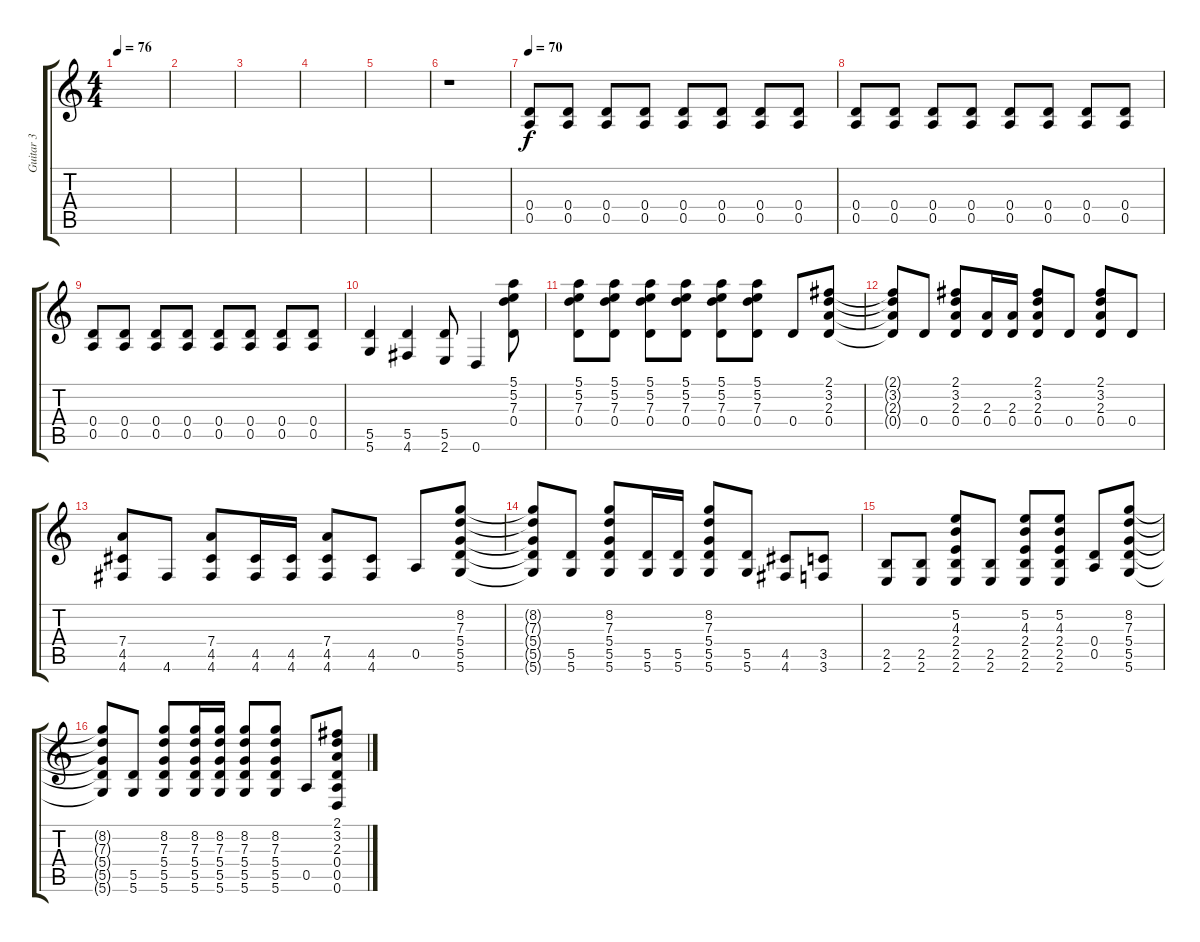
\track ("Guitar 3" "Guitar 3") {instrument distortionguitar}
\staff {score tabs}
\tuning (E4 B3 G3 D3 A2 D2) {hide}
\ts (4 4)
\tempo 76
\clef g2
\ks c
|
|
|
|
|
r.1 |
\tempo 70
(0.4 0.5).8 (0.4 0.5).8 (0.4 0.5).8 (0.4 0.5).8 (0.4 0.5).8 (0.4 0.5).8 (0.4 0.5).8 (0.4 0.5).8 |
(0.4 0.5).8 (0.4 0.5).8 (0.4 0.5).8 (0.4 0.5).8 (0.4 0.5).8 (0.4 0.5).8 (0.4 0.5).8 (0.4 0.5).8 |
(0.4 0.5).8 (0.4 0.5).8 (0.4 0.5).8 (0.4 0.5).8 (0.4 0.5).8 (0.4 0.5).8 (0.4 0.5).8 (0.4 0.5).8 |
(5.5 5.6).4 (5.5 4.6).4 (5.5 2.6).8 0.6.4 (5.1 5.2 7.3 0.4).8 |
(5.1 5.2 7.3 0.4).8 (5.1 5.2 7.3 0.4).8 (5.1 5.2 7.3 0.4).8 (5.1 5.2 7.3 0.4).8 (5.1 5.2 7.3 0.4).8 (5.1 5.2 7.3 0.4).8 0.4.8 (2.1 3.2 2.3 0.4).8 |
(2.1{t} 3.2{t} 2.3{t} 0.4{t}).8 0.4.8 (2.1 3.2 2.3 0.4).8 (2.3 0.4).16 (2.3 0.4).16 (2.1 3.2 2.3 0.4).8 0.4.8 (2.1 3.2 2.3 0.4).8 0.4.8 |
(7.4 4.5 4.6).8 4.6.8 (7.4 4.5 4.6).8 (4.5 4.6).16 (4.5 4.6).16 (7.4 4.5 4.6).8 (4.5 4.6).8 0.5.8 (8.2 7.3 5.4 5.5 5.6).8 |
(8.2{t} 7.3{t} 5.4{t} 5.5{t} 5.6{t}).8 (5.5 5.6).8 (8.2 7.3 5.4 5.5 5.6).8 (5.5 5.6).16 (5.5 5.6).16 (8.2 7.3 5.4 5.5 5.6).8 (5.5 5.6).8 (4.5 4.6).8 (3.5 3.6).8 |
(2.5 2.6).8 (2.5 2.6).8 (5.2 4.3 2.4 2.5 2.6).8 (2.5 2.6).8 (5.2 4.3 2.4 2.5 2.6).8 (5.2 4.3 2.4 2.5 2.6).8 (0.4 0.5).8 (8.2 7.3 5.4 5.5 5.6).8 |
(8.2{t} 7.3{t} 5.4{t} 5.5{t} 5.6{t}).8 (5.5 5.6).8 (8.2 7.3 5.4 5.5 5.6).8 (8.2 7.3 5.4 5.5 5.6).16 (8.2 7.3 5.4 5.5 5.6).16 (8.2 7.3 5.4 5.5 5.6).8 (8.2 7.3 5.4 5.5 5.6).8 0.5.8 (2.1 3.2 2.3 0.4 0.5 0.6).8
